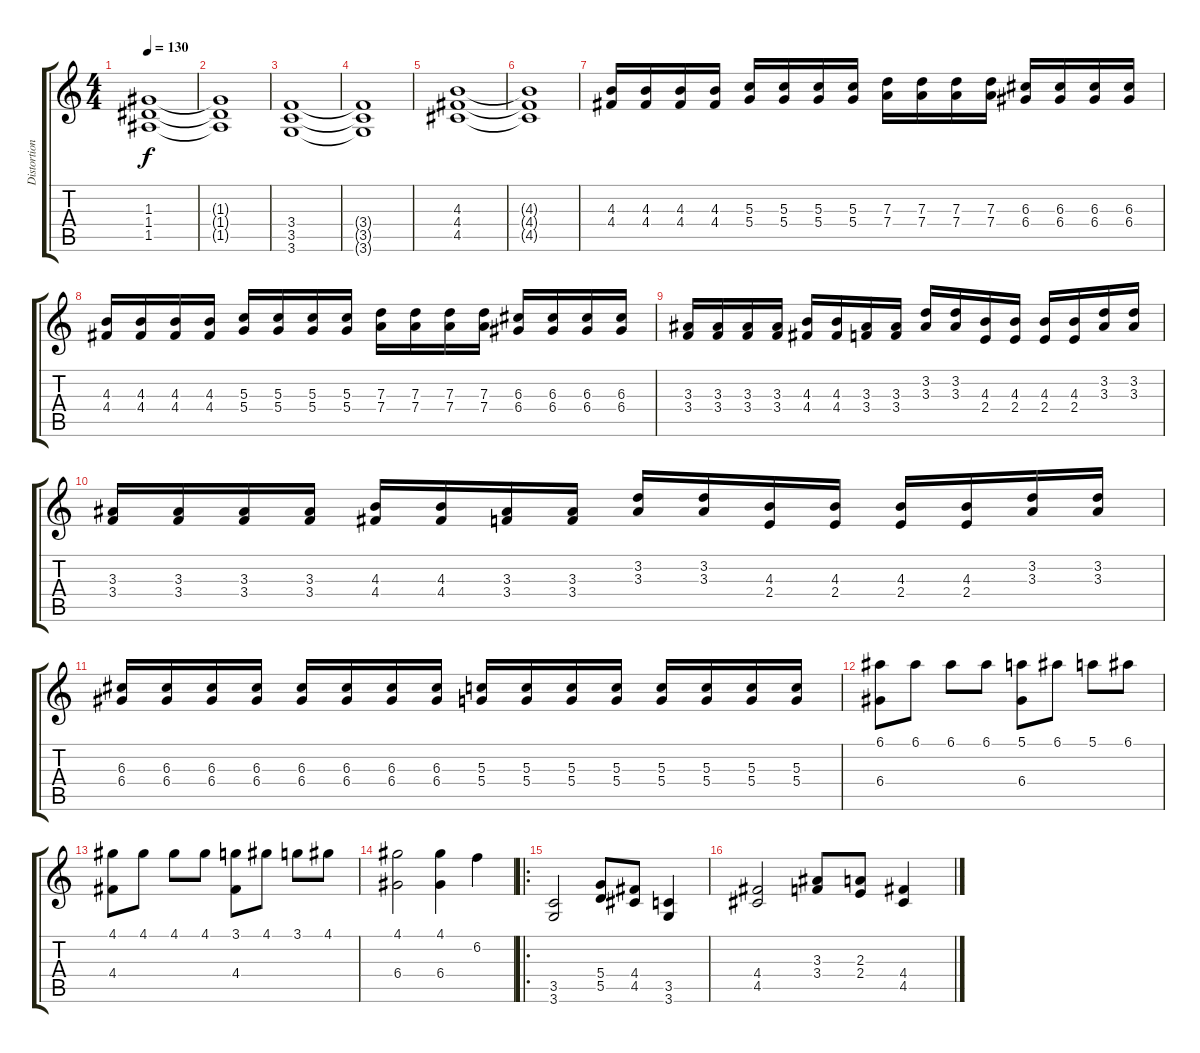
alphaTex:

\track ("Distortion Guitar" "Distortion") {instrument distortionguitar}
\staff {score tabs}
\tuning (E4 B3 G3 D3 A2 E2) {hide}
\ts (4 4)
\tempo 130
\clef g2
\ks c
(1.3 1.4 1.5).1{dy f} |
(1.3{t} 1.4{t} 1.5{t}).1 |
(3.4 3.5 3.6).1 |
(3.4{t} 3.5{t} 3.6{t}).1 |
(4.3 4.4 4.5).1 |
(4.3{t} 4.4{t} 4.5{t}).1 |
(4.3 4.4).16 (4.3 4.4).16 (4.3 4.4).16 (4.3 4.4).16 (5.3 5.4).16 (5.3 5.4).16 (5.3 5.4).16 (5.3 5.4).16 (7.3 7.4).16 (7.3 7.4).16 (7.3 7.4).16 (7.3 7.4).16 (6.3 6.4).16 (6.3 6.4).16 (6.3 6.4).16 (6.3 6.4).16 |
(4.3 4.4).16 (4.3 4.4).16 (4.3 4.4).16 (4.3 4.4).16 (5.3 5.4).16 (5.3 5.4).16 (5.3 5.4).16 (5.3 5.4).16 (7.3 7.4).16 (7.3 7.4).16 (7.3 7.4).16 (7.3 7.4).16 (6.3 6.4).16 (6.3 6.4).16 (6.3 6.4).16 (6.3 6.4).16 |
(3.3 3.4).16 (3.3 3.4).16 (3.3 3.4).16 (3.3 3.4).16 (4.3 4.4).16 (4.3 4.4).16 (3.3 3.4).16 (3.3 3.4).16 (3.2 3.3).16 (3.2 3.3).16 (4.3 2.4).16 (4.3 2.4).16 (4.3 2.4).16 (4.3 2.4).16 (3.2 3.3).16 (3.2 3.3).16 |
(3.3 3.4).16 (3.3 3.4).16 (3.3 3.4).16 (3.3 3.4).16 (4.3 4.4).16 (4.3 4.4).16 (3.3 3.4).16 (3.3 3.4).16 (3.2 3.3).16 (3.2 3.3).16 (4.3 2.4).16 (4.3 2.4).16 (4.3 2.4).16 (4.3 2.4).16 (3.2 3.3).16 (3.2 3.3).16 |
(6.3 6.4).16 (6.3 6.4).16 (6.3 6.4).16 (6.3 6.4).16 (6.3 6.4).16 (6.3 6.4).16 (6.3 6.4).16 (6.3 6.4).16 (5.3 5.4).16 (5.3 5.4).16 (5.3 5.4).16 (5.3 5.4).16 (5.3 5.4).16 (5.3 5.4).16 (5.3 5.4).16 (5.3 5.4).16 |
(6.1 6.4).8 6.1.8 6.1.8 6.1.8 (5.1 6.4).8 6.1.8 5.1.8 6.1.8 |
(4.1 4.4).8 4.1.8 4.1.8 4.1.8 (3.1 4.4).8 4.1.8 3.1.8 4.1.8 |
(4.1 6.4).2 (4.1 6.4).4 6.2.4 |
\ro
(3.5 3.6).2 (5.4 5.5).8 (4.4 4.5).8 (3.5 3.6).4 |
(4.4 4.5).2 (3.3 3.4).8 (2.3 2.4).8 (4.4 4.5).4
